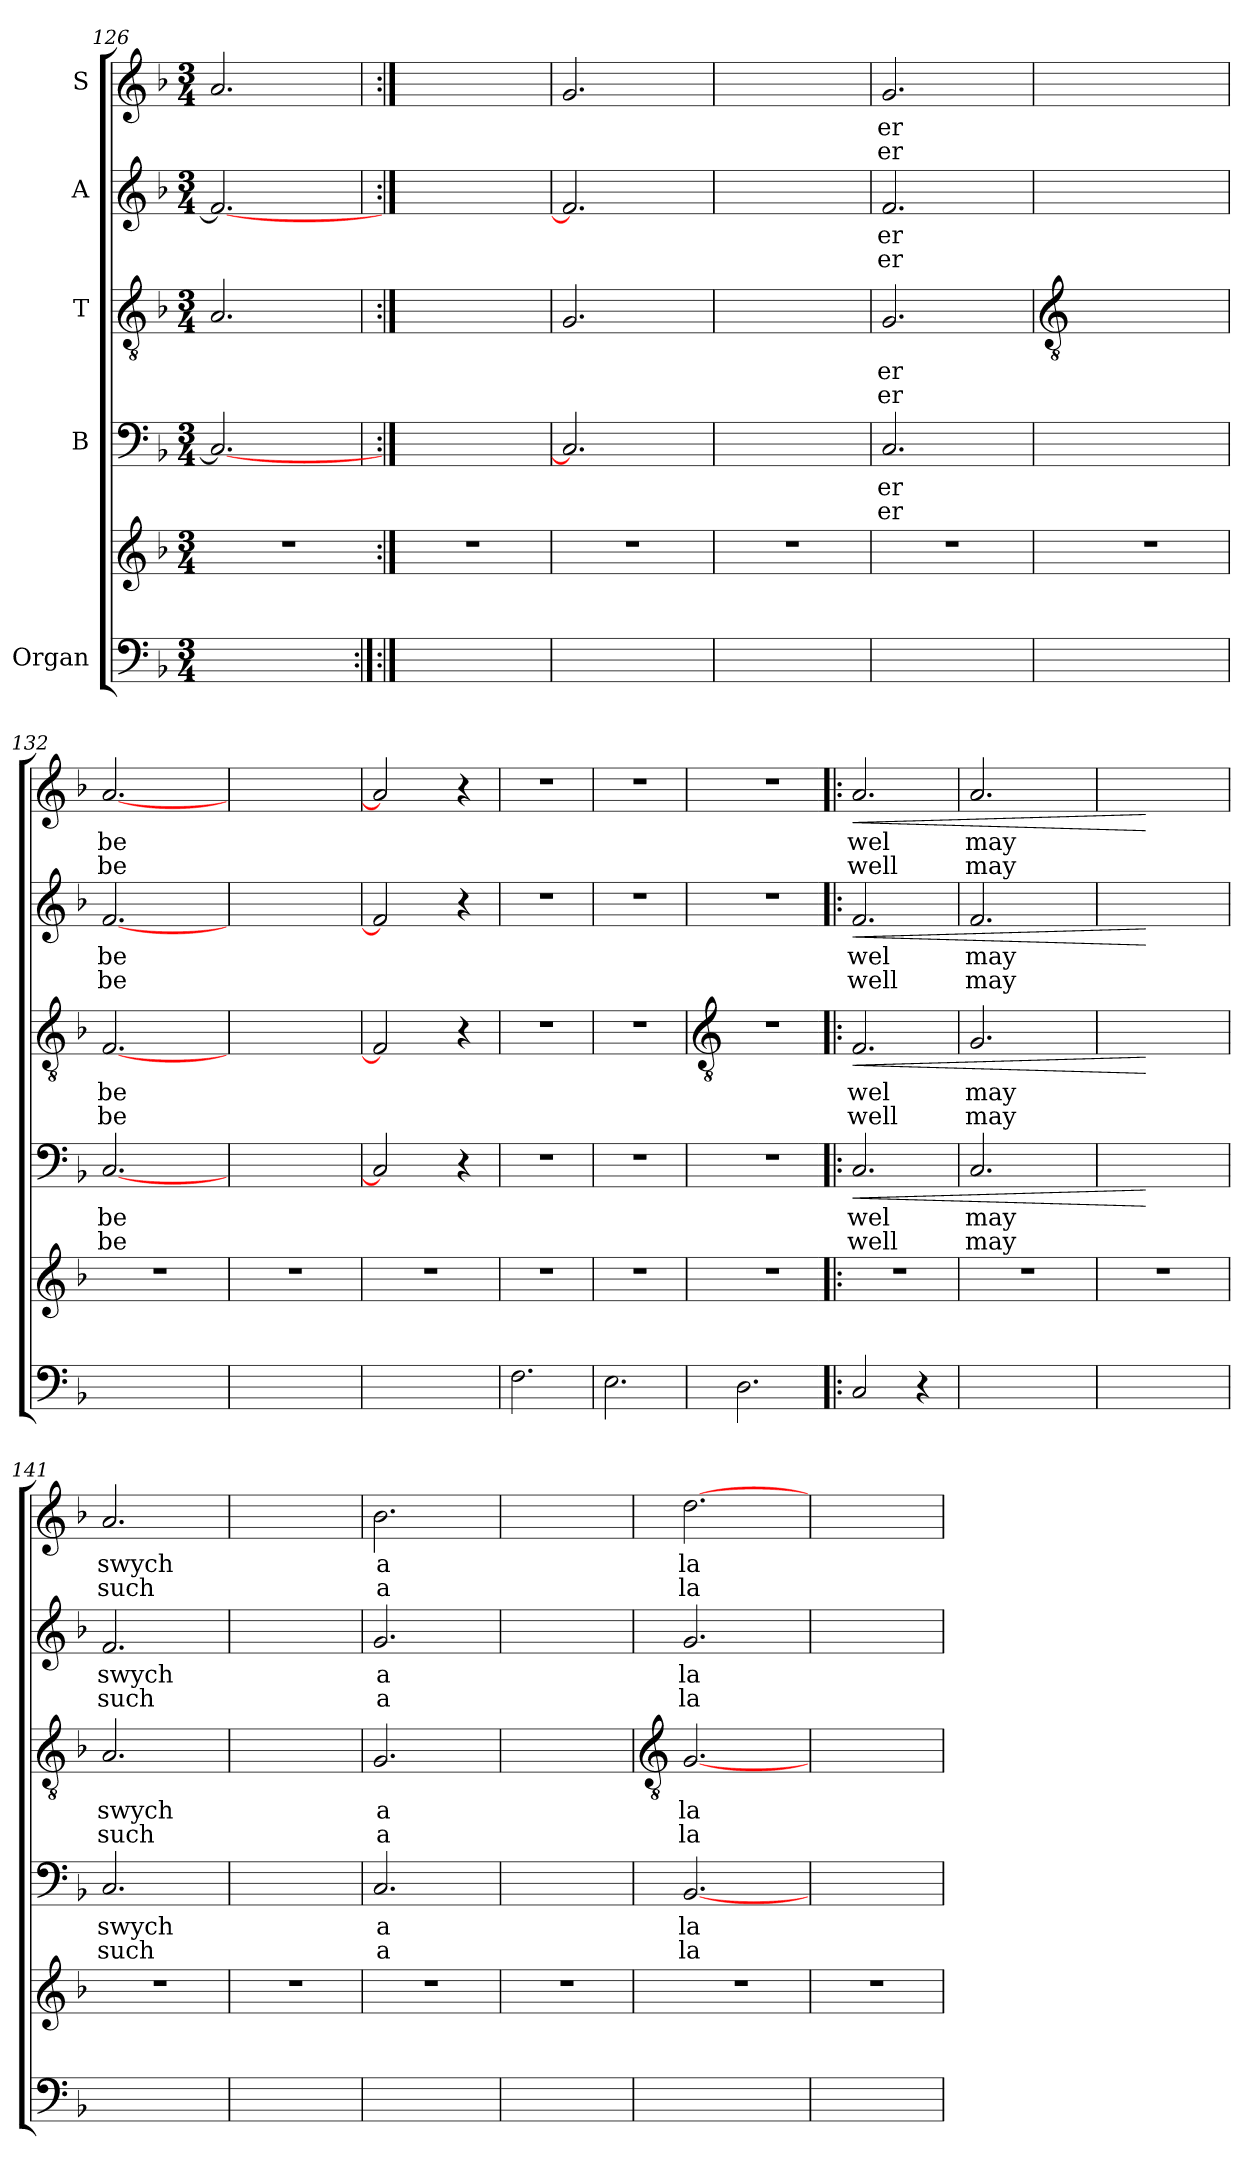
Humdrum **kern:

**kern	**kern	**kern	**text	**text	**dynam	**kern	**text	**text	**dynam	**kern	**text	**text	**dynam	**kern	**text	**text	**dynam
*part5	*part5	*part4	*part4	*part4	*part4	*part3	*part3	*part3	*part3	*part2	*part2	*part2	*part2	*part1	*part1	*part1	*part1
*staff6	*staff5	*staff4	*staff4	*staff4	*staff4	*staff3	*staff3	*staff3	*staff3	*staff2	*staff2	*staff2	*staff2	*staff1	*staff1	*staff1	*staff1
*I"Organ	*	*I"B	*	*	*	*I"T	*	*	*	*I"A	*	*	*	*I"S	*	*	*
*clefF4	*clefG2	*clefF4	*	*	*	*clefGv2	*	*	*	*clefG2	*	*	*	*clefG2	*	*	*
*k[b-]	*k[b-]	*k[b-]	*	*	*	*k[b-]	*	*	*	*k[b-]	*	*	*	*k[b-]	*	*	*
*F:	*F:	*F:	*	*	*	*F:	*	*	*	*F:	*	*	*	*F:	*	*	*
*M3/4	*M3/4	*M3/4	*	*	*	*M3/4	*	*	*	*M3/4	*	*	*	*M3/4	*	*	*
=126	=126	=126	=126	=126	=126	=126	=126	=126	=126	=126	=126	=126	=126	=126	=126	=126	=126
!	!LO:N:vis=1	!	!	!	!	!	!	!	!	!	!	!	!	!	!	!	!
4ryy	2.r	2.C/_	.	.	.	2.A/	.	.	.	2.f/_	.	.	.	2.a/	.	.	.
4ryy	.	.	.	.	.	.	.	.	.	.	.	.	.	.	.	.	.
4ryy	.	.	.	.	.	.	.	.	.	.	.	.	.	.	.	.	.
=127:|!	=127:|!	=127	=127	=127	=127	=127	=127	=127	=127	=127	=127	=127	=127	=127	=127	=127	=127
!	!LO:N:vis=1	!	!	!	!	!	!	!	!	!	!	!	!	!	!	!	!
4ryy	2.r	4ryy	.	.	.	4ryy	.	.	.	4ryy	.	.	.	4ryy	.	.	.
4ryy	.	4ryy	.	.	.	4ryy	.	.	.	4ryy	.	.	.	4ryy	.	.	.
4ryy	.	4ryy	.	.	.	4ryy	.	.	.	4ryy	.	.	.	4ryy	.	.	.
=128	=128	=128	=128	=128	=128	=128	=128	=128	=128	=128	=128	=128	=128	=128	=128	=128	=128
!	!LO:N:vis=1	!	!	!	!	!	!	!	!	!	!	!	!	!	!	!	!
4ryy	2.r	2.C/]	.	.	.	2.G/	.	.	.	2.f/]	.	.	.	2.g/	.	.	.
4ryy	.	.	.	.	.	.	.	.	.	.	.	.	.	.	.	.	.
4ryy	.	.	.	.	.	.	.	.	.	.	.	.	.	.	.	.	.
=129	=129	=129	=129	=129	=129	=129	=129	=129	=129	=129	=129	=129	=129	=129	=129	=129	=129
!	!LO:N:vis=1	!	!	!	!	!	!	!	!	!	!	!	!	!	!	!	!
4ryy	2.r	4ryy	.	.	.	4ryy	.	.	.	4ryy	.	.	.	4ryy	.	.	.
4ryy	.	4ryy	.	.	.	4ryy	.	.	.	4ryy	.	.	.	4ryy	.	.	.
4ryy	.	4ryy	.	.	.	4ryy	.	.	.	4ryy	.	.	.	4ryy	.	.	.
=130	=130	=130	=130	=130	=130	=130	=130	=130	=130	=130	=130	=130	=130	=130	=130	=130	=130
!	!LO:N:vis=1	!	!LO:LY:b	!LO:LY:b	!	!	!LO:LY:b	!LO:LY:b	!	!	!LO:LY:b	!LO:LY:b	!	!	!LO:LY:b	!LO:LY:b	!
4ryy	2.r	2.C/	-er	er	.	2.G/	-er	er	.	2.f/	-er	er	.	2.g/	-er	er	.
4ryy	.	.	.	.	.	.	.	.	.	.	.	.	.	.	.	.	.
4ryy	.	.	.	.	.	.	.	.	.	.	.	.	.	.	.	.	.
!!LO:LB:g=z
=131	=131	=131	=131	=131	=131	=131	=131	=131	=131	=131	=131	=131	=131	=131	=131	=131	=131
*	*	*	*	*	*	*clefGv2	*	*	*	*	*	*	*	*	*	*	*
!	!LO:N:vis=1	!	!	!	!	!	!	!	!	!	!	!	!	!	!	!	!
4ryy	2.r	4ryy	.	.	.	4ryy	.	.	.	4ryy	.	.	.	4ryy	.	.	.
4ryy	.	4ryy	.	.	.	4ryy	.	.	.	4ryy	.	.	.	4ryy	.	.	.
4ryy	.	4ryy	.	.	.	4ryy	.	.	.	4ryy	.	.	.	4ryy	.	.	.
=132	=132	=132	=132	=132	=132	=132	=132	=132	=132	=132	=132	=132	=132	=132	=132	=132	=132
!	!LO:N:vis=1	!	!LO:LY:b	!LO:LY:b	!	!	!LO:LY:b	!LO:LY:b	!	!	!LO:LY:b	!LO:LY:b	!	!	!LO:LY:b	!LO:LY:b	!
4ryy	2.r	[2.C/	be	be	.	[2.F/	be	be	.	[2.f/	be	be	.	[2.a/	be	be	.
4ryy	.	.	.	.	.	.	.	.	.	.	.	.	.	.	.	.	.
4ryy	.	.	.	.	.	.	.	.	.	.	.	.	.	.	.	.	.
=133	=133	=133	=133	=133	=133	=133	=133	=133	=133	=133	=133	=133	=133	=133	=133	=133	=133
!	!LO:N:vis=1	!	!	!	!	!	!	!	!	!	!	!	!	!	!	!	!
4ryy	2.r	4ryy	.	.	.	4ryy	.	.	.	4ryy	.	.	.	4ryy	.	.	.
4ryy	.	4ryy	.	.	.	4ryy	.	.	.	4ryy	.	.	.	4ryy	.	.	.
4ryy	.	4ryy	.	.	.	4ryy	.	.	.	4ryy	.	.	.	4ryy	.	.	.
=134	=134	=134	=134	=134	=134	=134	=134	=134	=134	=134	=134	=134	=134	=134	=134	=134	=134
!	!LO:N:vis=1	!	!	!	!	!	!	!	!	!	!	!	!	!	!	!	!
4ryy	2.r	2C/]	.	.	.	2F/]	.	.	.	2f/]	.	.	.	2a/]	.	.	.
4ryy	.	.	.	.	.	.	.	.	.	.	.	.	.	.	.	.	.
4ryy	.	4r	.	.	.	4r	.	.	.	4r	.	.	.	4r	.	.	.
=135	=135	=135	=135	=135	=135	=135	=135	=135	=135	=135	=135	=135	=135	=135	=135	=135	=135
!	!LO:N:vis=1	!LO:N:vis=1	!	!	!	!LO:N:vis=1	!	!	!	!LO:N:vis=1	!	!	!	!LO:N:vis=1	!	!	!
2.F\	2.r	2.r	.	.	.	2.r	.	.	.	2.r	.	.	.	2.r	.	.	.
=136	=136	=136	=136	=136	=136	=136	=136	=136	=136	=136	=136	=136	=136	=136	=136	=136	=136
!	!LO:N:vis=1	!	!	!	!	!	!	!	!	!	!	!	!	!	!	!	!
2.E\	2.r	2.r	.	.	.	2.r	.	.	.	2.r	.	.	.	2.r	.	.	.
!!LO:LB:g=z
=137	=137	=137	=137	=137	=137	=137	=137	=137	=137	=137	=137	=137	=137	=137	=137	=137	=137
*	*	*	*	*	*	*clefGv2	*	*	*	*	*	*	*	*	*	*	*
!	!LO:N:vis=1	!LO:N:vis=1	!	!	!	!LO:N:vis=1	!	!	!	!LO:N:vis=1	!	!	!	!LO:N:vis=1	!	!	!
2.D\	2.r	2.r	.	.	.	2.r	.	.	.	2.r	.	.	.	2.r	.	.	.
=138!|:	=138!|:	=138!|:	=138!|:	=138!|:	=138!|:	=138!|:	=138!|:	=138!|:	=138!|:	=138!|:	=138!|:	=138!|:	=138!|:	=138!|:	=138!|:	=138!|:	=138!|:
!	!LO:N:vis=1	!	!LO:LY:b	!LO:LY:b	!LO:HP:b	!	!LO:LY:b	!LO:LY:b	!LO:HP:b	!	!LO:LY:b	!LO:LY:b	!LO:HP:b	!	!LO:LY:b	!LO:LY:b	!LO:HP:b
2C/	2.r	2.C/	wel	well	<	2.F/	wel	well	<	2.f/	wel	well	<	2.a/	wel	well	<
4r	.	.	.	.	.	.	.	.	.	.	.	.	.	.	.	.	.
=139	=139	=139	=139	=139	=139	=139	=139	=139	=139	=139	=139	=139	=139	=139	=139	=139	=139
!	!LO:N:vis=1	!	!LO:LY:b	!LO:LY:b	!	!	!LO:LY:b	!LO:LY:b	!	!	!LO:LY:b	!LO:LY:b	!	!	!LO:LY:b	!LO:LY:b	!
4ryy	2.r	2.C/	may	may	.	2.G/	may	may	.	2.f/	may	may	.	2.a/	may	may	.
4ryy	.	.	.	.	.	.	.	.	.	.	.	.	.	.	.	.	.
4ryy	.	.	.	.	.	.	.	.	.	.	.	.	.	.	.	.	.
=140	=140	=140	=140	=140	=140	=140	=140	=140	=140	=140	=140	=140	=140	=140	=140	=140	=140
!	!LO:N:vis=1	!	!	!	!	!	!	!	!	!	!	!	!	!	!	!	!
4ryy	2.r	4ryy	.	.	.	4ryy	.	.	.	4ryy	.	.	.	4ryy	.	.	.
4ryy	.	4ryy	.	.	[	4ryy	.	.	[	4ryy	.	.	[	4ryy	.	.	[
4ryy	.	4ryy	.	.	.	4ryy	.	.	.	4ryy	.	.	.	4ryy	.	.	.
=141	=141	=141	=141	=141	=141	=141	=141	=141	=141	=141	=141	=141	=141	=141	=141	=141	=141
!	!LO:N:vis=1	!	!LO:LY:b	!LO:LY:b	!	!	!LO:LY:b	!LO:LY:b	!	!	!LO:LY:b	!LO:LY:b	!	!	!LO:LY:b	!LO:LY:b	!
4ryy	2.r	2.C/	swych	such	.	2.A/	swych	such	.	2.f/	swych	such	.	2.a/	swych	such	.
4ryy	.	.	.	.	.	.	.	.	.	.	.	.	.	.	.	.	.
4ryy	.	.	.	.	.	.	.	.	.	.	.	.	.	.	.	.	.
=142	=142	=142	=142	=142	=142	=142	=142	=142	=142	=142	=142	=142	=142	=142	=142	=142	=142
!	!LO:N:vis=1	!	!	!	!	!	!	!	!	!	!	!	!	!	!	!	!
4ryy	2.r	4ryy	.	.	.	4ryy	.	.	.	4ryy	.	.	.	4ryy	.	.	.
4ryy	.	4ryy	.	.	.	4ryy	.	.	.	4ryy	.	.	.	4ryy	.	.	.
4ryy	.	4ryy	.	.	.	4ryy	.	.	.	4ryy	.	.	.	4ryy	.	.	.
=143	=143	=143	=143	=143	=143	=143	=143	=143	=143	=143	=143	=143	=143	=143	=143	=143	=143
!	!LO:N:vis=1	!	!LO:LY:b	!LO:LY:b	!	!	!LO:LY:b	!LO:LY:b	!	!	!LO:LY:b	!LO:LY:b	!	!	!LO:LY:b	!LO:LY:b	!
4ryy	2.r	2.C/	a	a	.	2.G/	a	a	.	2.g/	a	a	.	2.b-\	a	a	.
4ryy	.	.	.	.	.	.	.	.	.	.	.	.	.	.	.	.	.
4ryy	.	.	.	.	.	.	.	.	.	.	.	.	.	.	.	.	.
=144	=144	=144	=144	=144	=144	=144	=144	=144	=144	=144	=144	=144	=144	=144	=144	=144	=144
!	!LO:N:vis=1	!	!	!	!	!	!	!	!	!	!	!	!	!	!	!	!
4ryy	2.r	4ryy	.	.	.	4ryy	.	.	.	4ryy	.	.	.	4ryy	.	.	.
4ryy	.	4ryy	.	.	.	4ryy	.	.	.	4ryy	.	.	.	4ryy	.	.	.
4ryy	.	4ryy	.	.	.	4ryy	.	.	.	4ryy	.	.	.	4ryy	.	.	.
!!LO:LB:g=z
=145	=145	=145	=145	=145	=145	=145	=145	=145	=145	=145	=145	=145	=145	=145	=145	=145	=145
*	*	*	*	*	*	*clefGv2	*	*	*	*	*	*	*	*	*	*	*
!	!LO:N:vis=1	!	!LO:LY:b	!LO:LY:b	!	!	!LO:LY:b	!LO:LY:b	!	!	!LO:LY:b	!LO:LY:b	!	!	!LO:LY:b	!LO:LY:b	!
4ryy	2.r	[2.BB-/	la-	-la-	.	[2.G/	la-	-la-	.	2.g/	la-	-la-	.	[2.dd\	la-	-la-	.
4ryy	.	.	.	.	.	.	.	.	.	.	.	.	.	.	.	.	.
4ryy	.	.	.	.	.	.	.	.	.	.	.	.	.	.	.	.	.
=146	=146	=146	=146	=146	=146	=146	=146	=146	=146	=146	=146	=146	=146	=146	=146	=146	=146
!	!LO:N:vis=1	!	!	!	!	!	!	!	!	!	!	!	!	!	!	!	!
4ryy	2.r	4ryy	.	.	.	4ryy	.	.	.	4ryy	.	.	.	4ryy	.	.	.
4ryy	.	4ryy	.	.	.	4ryy	.	.	.	4ryy	.	.	.	4ryy	.	.	.
4ryy	.	4ryy	.	.	.	4ryy	.	.	.	4ryy	.	.	.	4ryy	.	.	.
=	=	=	=	=	=	=	=	=	=	=	=	=	=	=	=	=	=
*-	*-	*-	*-	*-	*-	*-	*-	*-	*-	*-	*-	*-	*-	*-	*-	*-	*-
